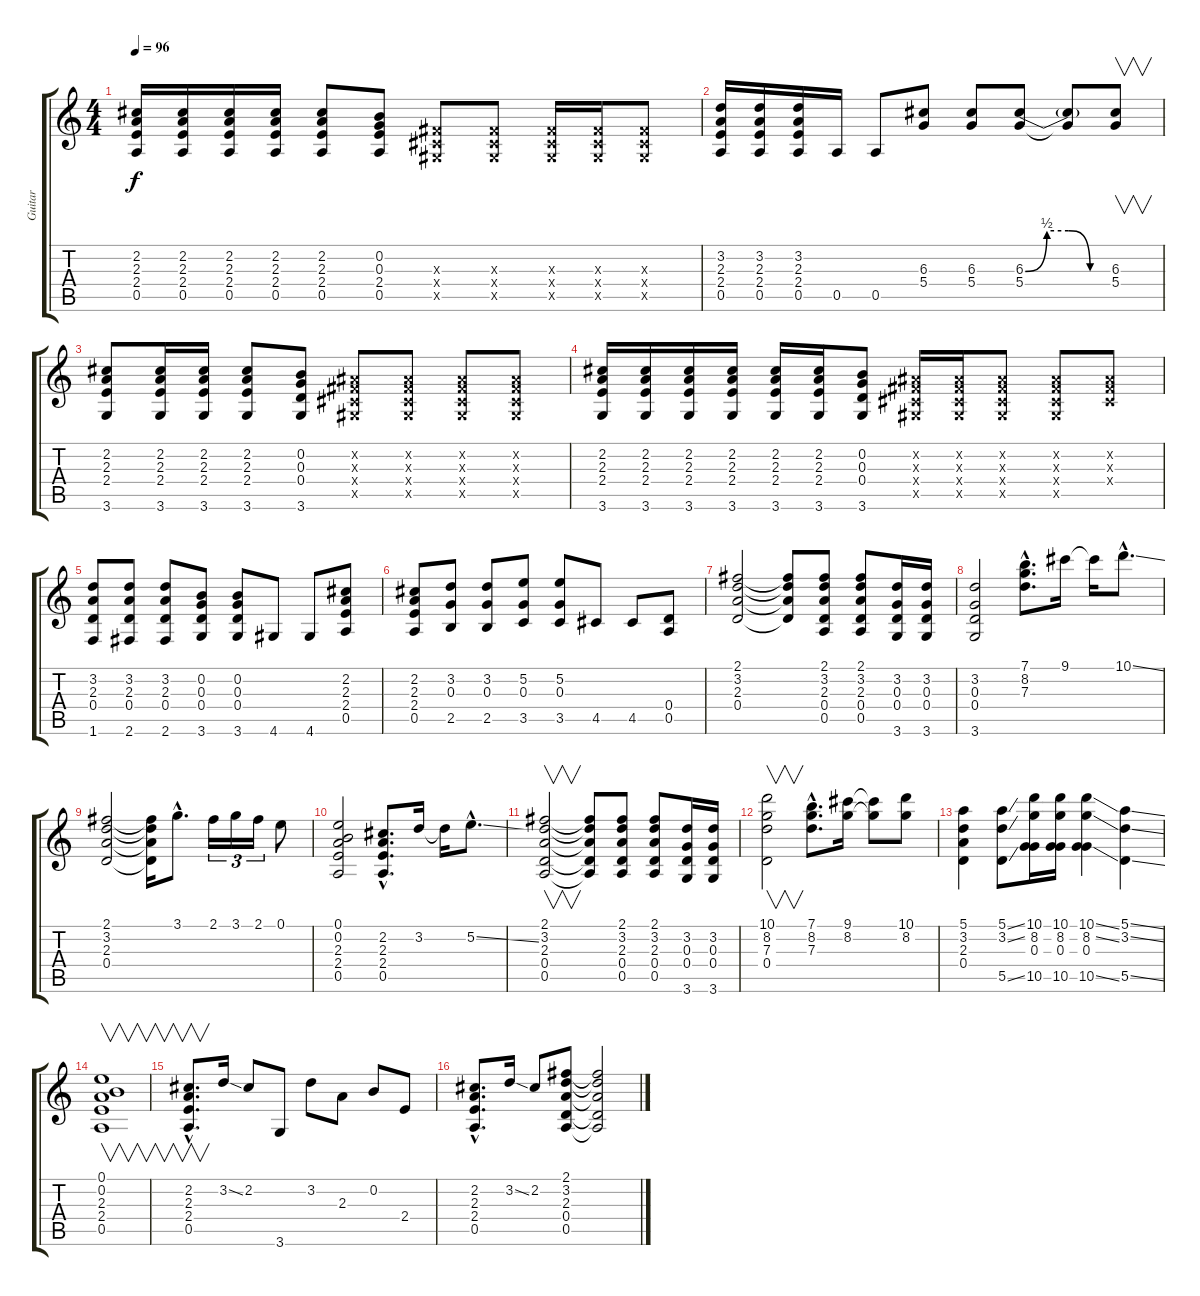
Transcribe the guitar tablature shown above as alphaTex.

\track ("Guitar" "Guitar") {instrument overdrivenguitar}
\staff {score tabs}
\tuning (E4 B3 G3 D3 A2 E2) {hide}
\ts (4 4)
\tempo 96
\clef g2
\ks c
(2.2 2.3 2.4 0.5).16{dy f} (2.2 2.3 2.4 0.5).16 (2.2 2.3 2.4 0.5).16 (2.2 2.3 2.4 0.5).16 (2.2 2.3 2.4 0.5).8 (0.2 0.3 2.4 0.5).8 (-1.3{x} -1.4{x} -1.5{x}).8 (-1.3{x} -1.4{x} -1.5{x}).8 (-1.3{x} -1.4{x} -1.5{x}).16 (-1.3{x} -1.4{x} -1.5{x}).16 (-1.3{x} -1.4{x} -1.5{x}).8 |
(3.2 2.3 2.4 0.5).16 (3.2 2.3 2.4 0.5).16 (3.2 2.3 2.4 0.5).16 0.5.16 0.5.8 (6.3 5.4).8 (6.3 5.4).8 (6.3{be (custom 0 0 15 2 30 2 45 0 60 0)} 5.4).8 (6.3{t} 5.4{t}).8 (6.3 5.4).8{v} |
(2.2 2.3 2.4 3.6).8 (2.2 2.3 2.4 3.6).16 (2.2 2.3 2.4 3.6).16 (2.2 2.3 2.4 3.6).8 (0.2 0.3 0.4 3.6).8 (-1.2{x} -1.3{x} -1.4{x} -1.5{x}).8 (-1.2{x} -1.3{x} -1.4{x} -1.5{x}).8 (-1.2{x} -1.3{x} -1.4{x} -1.5{x}).8 (-1.2{x} -1.3{x} -1.4{x} -1.5{x}).8 |
(2.2 2.3 2.4 3.6).16 (2.2 2.3 2.4 3.6).16 (2.2 2.3 2.4 3.6).16 (2.2 2.3 2.4 3.6).16 (2.2 2.3 2.4 3.6).16 (2.2 2.3 2.4 3.6).16 (0.2 0.3 0.4 3.6).8 (-1.2{x} -1.3{x} -1.4{x} -1.5{x}).16 (-1.2{x} -1.3{x} -1.4{x} -1.5{x}).16 (-1.2{x} -1.3{x} -1.4{x} -1.5{x}).8 (-1.2{x} -1.3{x} -1.4{x} -1.5{x}).8 (-1.2{x} -1.3{x} -1.4{x}).8 |
(3.2 2.3 0.4 1.6).8 (3.2 2.3 0.4 2.6).8 (3.2 2.3 0.4 2.6).8 (0.2 0.3 0.4 3.6).8 (0.2 0.3 0.4 3.6).8 4.6.8 4.6.8 (2.2 2.3 2.4 0.5).8 |
(2.2 2.3 2.4 0.5).8 (3.2 0.3 2.5).8 (3.2 0.3 2.5).8 (5.2 0.3 3.5).8 (5.2 0.3 3.5).8 4.5.8 4.5.8 (0.4 0.5).8 |
(2.1 3.2 2.3 0.4).2 (2.1{t} 3.2{t} 2.3{t} 0.4{t}).8 (2.1 3.2 2.3 0.4 0.5).8 (2.1 3.2 2.3 0.4 0.5).8 (3.2 0.3 0.4 3.6).16 (3.2 0.3 0.4 3.6).16 |
(3.2 0.3 0.4 3.6).2 (7.1{hac} 8.2{hac} 7.3{hac}).8{d} 9.1.16 9.1{t}.16 10.1{ss hac}.8{d} |
(2.1 3.2 2.3 0.4).2 (2.1{t} 3.2{t} 2.3{t} 0.4{t}).16 3.1{hac}.8{d} 2.1.16{tu (3 2)} 3.1.16{tu (3 2)} 2.1.16{tu (3 2)} 0.1.8 |
(0.1 0.2 2.3 2.4 0.5).2 (2.2{hac} 2.3{hac} 2.4{hac} 0.5{hac}).8{d} 3.2.16 3.2{t}.16 5.2{ss hac}.8{d} |
(2.1 3.2 2.3 0.4 0.5).2{v} (2.1{t} 3.2{t} 2.3{t} 0.4{t} 0.5{t}).8 (2.1 3.2 2.3 0.4 0.5).8 (2.1 3.2 2.3 0.4 0.5).8 (3.2 0.3 0.4 3.6).16 (3.2 0.3 0.4 3.6).16 |
(10.1 8.2 7.3 0.4).2{v} (7.1{hac} 8.2{hac} 7.3{hac}).8{d} (9.1 8.2).16 (9.1{t} 8.2{t}).8 (10.1 8.2).8 |
(5.1 3.2 2.3 0.4).4 (5.1{ss} 3.2{ss} 5.5{ss}).8 (10.1 8.2 0.3 10.5).16 (10.1 8.2 0.3 10.5).16 (10.1{ss} 8.2{ss} 0.3 10.5{ss}).4 (5.1{ss} 3.2{ss} 5.5{ss}).4 |
(0.1 0.2 2.3 2.4 0.5).1{v} |
(2.2{hac} 2.3{hac} 2.4{hac} 0.5{hac}).8{v d} 3.2{ss}.16 2.2.8 3.6.8 3.2.8 2.3.8 0.2.8 2.4.8 |
(2.2{hac} 2.3{hac} 2.4{hac} 0.5{hac}).8{d} 3.2{ss}.16 2.2.8 (2.1 3.2 2.3 0.4 0.5).8 (2.1{t} 3.2{t} 2.3{t} 0.4{t} 0.5{t}).2
